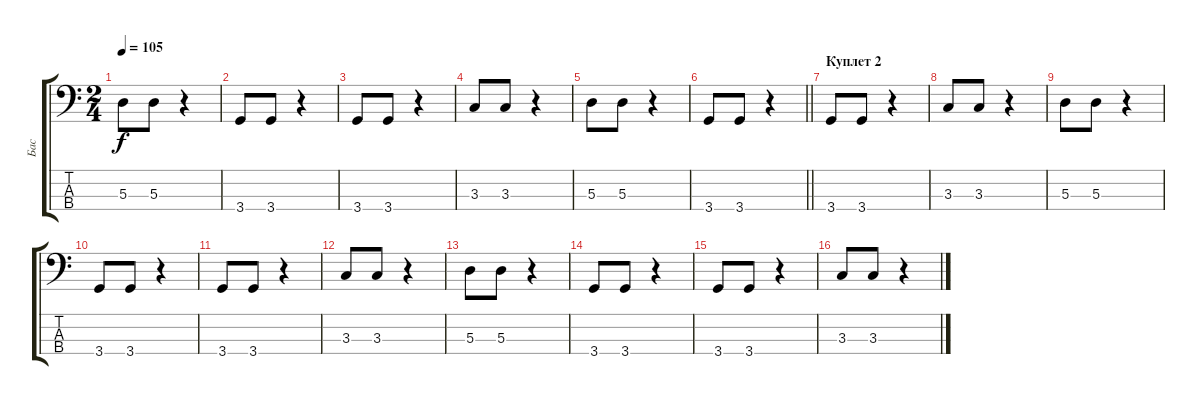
\track ("Бас" "Бас") {instrument electricbassfinger}
\staff {score tabs}
\tuning (G2 D2 A1 E1) {hide}
\ts (2 4)
\tempo 105
\clef f4
\ks c
5.3.8{dy f} 5.3.8 r.4 |
3.4.8 3.4.8 r.4 |
3.4.8 3.4.8 r.4 |
3.3.8 3.3.8 r.4 |
5.3.8 5.3.8 r.4 |
\barLineRight lightlight
3.4.8 3.4.8 r.4 |
\section ("" "Куплет 2")
3.4.8 3.4.8 r.4 |
3.3.8 3.3.8 r.4 |
5.3.8 5.3.8 r.4 |
3.4.8 3.4.8 r.4 |
3.4.8 3.4.8 r.4 |
3.3.8 3.3.8 r.4 |
5.3.8 5.3.8 r.4 |
3.4.8 3.4.8 r.4 |
3.4.8 3.4.8 r.4 |
3.3.8 3.3.8 r.4
